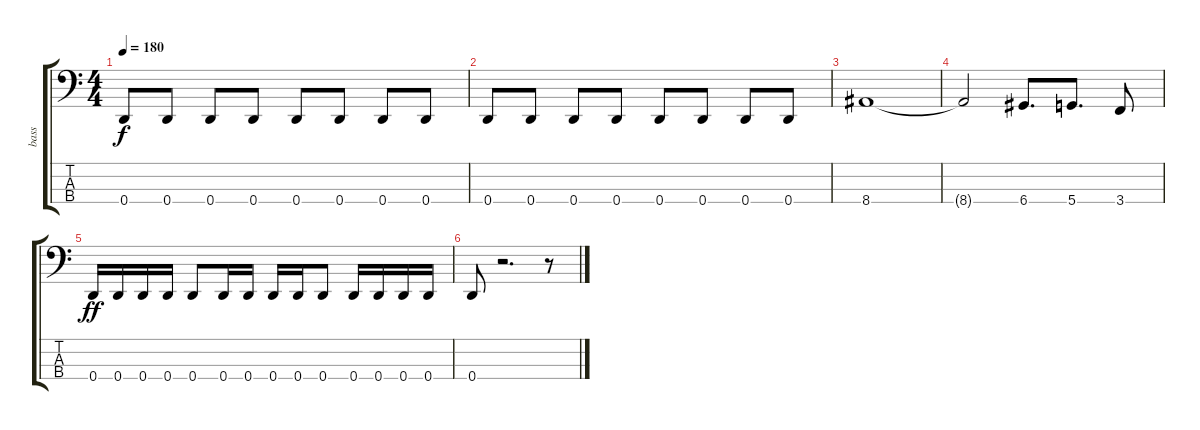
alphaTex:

\track ("bass" "bass") {instrument electricbassfinger}
\staff {score tabs}
\tuning (G2 D2 A1 D1) {hide}
\ts (4 4)
\tempo 180
\clef f4
\ks c
0.4.8{dy f} 0.4.8 0.4.8 0.4.8 0.4.8 0.4.8 0.4.8 0.4.8 |
0.4.8 0.4.8 0.4.8 0.4.8 0.4.8 0.4.8 0.4.8 0.4.8 |
8.4.1 |
8.4{t}.2 6.4.8{d} 5.4.8{d} 3.4.8 |
0.4.16{dy ff} 0.4.16 0.4.16 0.4.16 0.4.8 0.4.16 0.4.16 0.4.16 0.4.16 0.4.8 0.4.16 0.4.16 0.4.16 0.4.16 |
0.4.8 r.2{d} r.8
